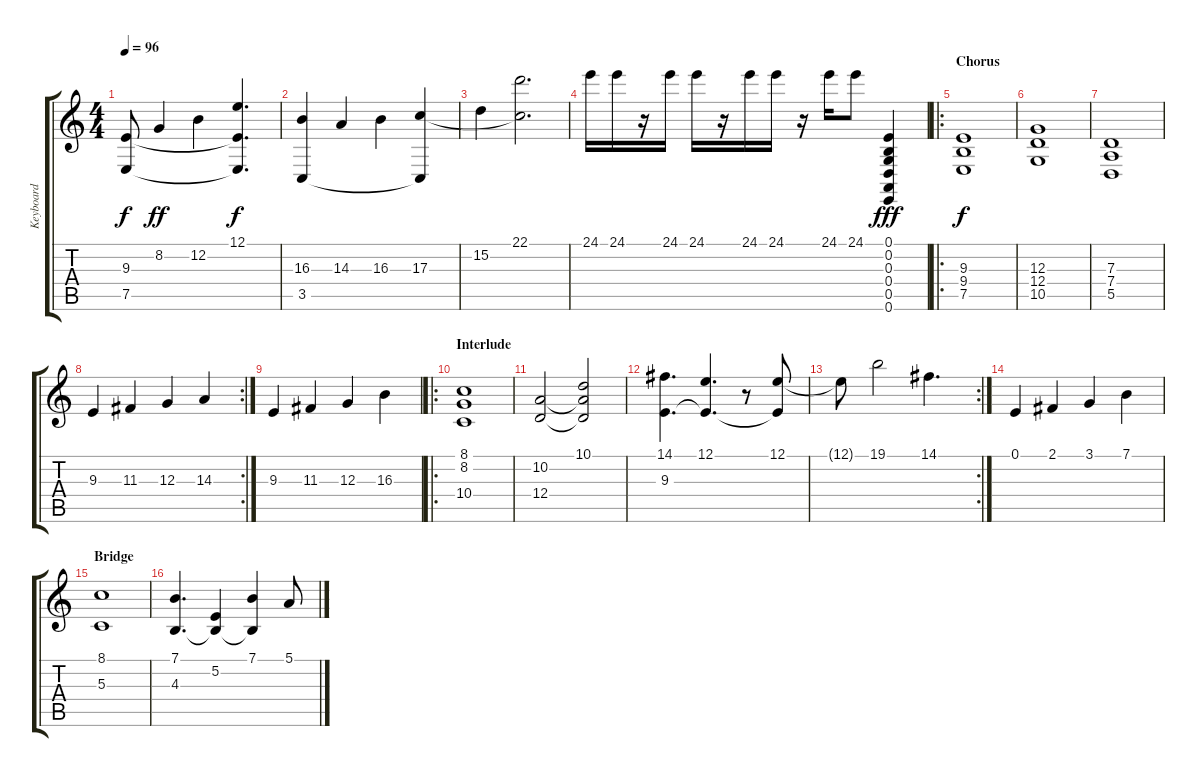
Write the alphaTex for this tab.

\track ("Keyboard" "Keyboard") {instrument synthstrings1}
\staff {score tabs}
\tuning (E4 B3 G3 D3 A2 E2) {hide}
\ts (4 4)
\tempo 96
\clef g2
\ks c
(9.3{t} 7.5{t}).8{dy f} 8.2.4{dy ff} 12.2.4 (12.1 9.3{t} 7.5{t}).4{d dy f} |
(16.3 3.5).4 14.3.4 16.3.4 (17.3 3.5{t}).4 |
15.2.4 (22.1 17.3{t}).2{d} |
24.1.16 24.1.16 r.16 24.1.16 24.1.16 r.16 24.1.16 24.1.16 r.16 24.1.16 24.1.8 (0.1 0.2 0.3 0.4 0.5 0.6).4{dy fff} |
\ro
\section ("" "Chorus")
(9.3 9.4 7.5).1{dy f} |
(12.3 12.4 10.5).1 |
(7.3 7.4 5.5).1 |
\rc 2
9.3.4 11.3.4 12.3.4 14.3.4 |
9.3.4 11.3.4 12.3.4 16.3.4 |
\ro
\section ("" "Interlude")
(8.1 8.2 10.4).1 |
(10.2 12.4).2 (10.1 10.2{t} 12.4{t}).2 |
(14.1 9.3).4{d} (12.1 9.3{t}).4{d} r.8 (12.1 9.3{t}).8 |
\rc 2
12.1{t}.8 19.1.2 14.1.4{d} |
0.1.4 2.1.4 3.1.4 7.1.4 |
\section ("" "Bridge")
(8.1 5.3).1 |
(7.1 4.3).4{d} (5.2 4.3{t}).4 (7.1 4.3{t}).4 5.1.8
